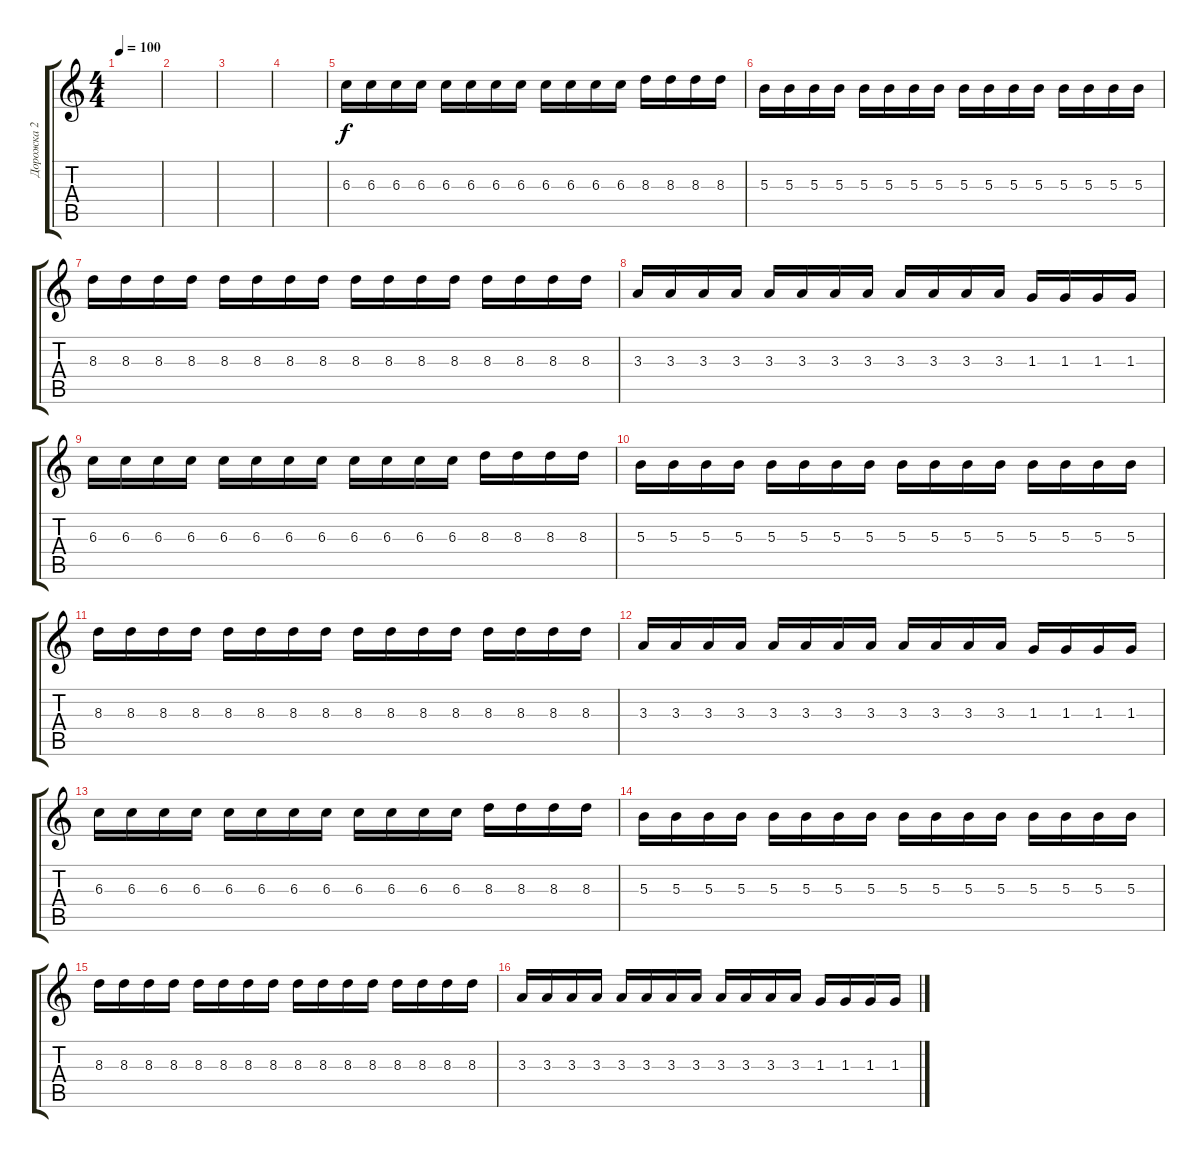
\track ("Дорожка 2" "Дорожка 2") {instrument distortionguitar}
\staff {score tabs}
\tuning (Eb4 Bb3 Gb3 Db3 Ab2 Db2) {hide}
\ts (4 4)
\tempo 100
\clef g2
\ks c
|
|
|
|
6.3.16 6.3.16 6.3.16 6.3.16 6.3.16 6.3.16 6.3.16 6.3.16 6.3.16 6.3.16 6.3.16 6.3.16 8.3.16 8.3.16 8.3.16 8.3.16 |
5.3.16 5.3.16 5.3.16 5.3.16 5.3.16 5.3.16 5.3.16 5.3.16 5.3.16 5.3.16 5.3.16 5.3.16 5.3.16 5.3.16 5.3.16 5.3.16 |
8.3.16 8.3.16 8.3.16 8.3.16 8.3.16 8.3.16 8.3.16 8.3.16 8.3.16 8.3.16 8.3.16 8.3.16 8.3.16 8.3.16 8.3.16 8.3.16 |
3.3.16 3.3.16 3.3.16 3.3.16 3.3.16 3.3.16 3.3.16 3.3.16 3.3.16 3.3.16 3.3.16 3.3.16 1.3.16 1.3.16 1.3.16 1.3.16 |
6.3.16 6.3.16 6.3.16 6.3.16 6.3.16 6.3.16 6.3.16 6.3.16 6.3.16 6.3.16 6.3.16 6.3.16 8.3.16 8.3.16 8.3.16 8.3.16 |
5.3.16 5.3.16 5.3.16 5.3.16 5.3.16 5.3.16 5.3.16 5.3.16 5.3.16 5.3.16 5.3.16 5.3.16 5.3.16 5.3.16 5.3.16 5.3.16 |
8.3.16 8.3.16 8.3.16 8.3.16 8.3.16 8.3.16 8.3.16 8.3.16 8.3.16 8.3.16 8.3.16 8.3.16 8.3.16 8.3.16 8.3.16 8.3.16 |
3.3.16 3.3.16 3.3.16 3.3.16 3.3.16 3.3.16 3.3.16 3.3.16 3.3.16 3.3.16 3.3.16 3.3.16 1.3.16 1.3.16 1.3.16 1.3.16 |
6.3.16 6.3.16 6.3.16 6.3.16 6.3.16 6.3.16 6.3.16 6.3.16 6.3.16 6.3.16 6.3.16 6.3.16 8.3.16 8.3.16 8.3.16 8.3.16 |
5.3.16 5.3.16 5.3.16 5.3.16 5.3.16 5.3.16 5.3.16 5.3.16 5.3.16 5.3.16 5.3.16 5.3.16 5.3.16 5.3.16 5.3.16 5.3.16 |
8.3.16 8.3.16 8.3.16 8.3.16 8.3.16 8.3.16 8.3.16 8.3.16 8.3.16 8.3.16 8.3.16 8.3.16 8.3.16 8.3.16 8.3.16 8.3.16 |
3.3.16 3.3.16 3.3.16 3.3.16 3.3.16 3.3.16 3.3.16 3.3.16 3.3.16 3.3.16 3.3.16 3.3.16 1.3.16 1.3.16 1.3.16 1.3.16
